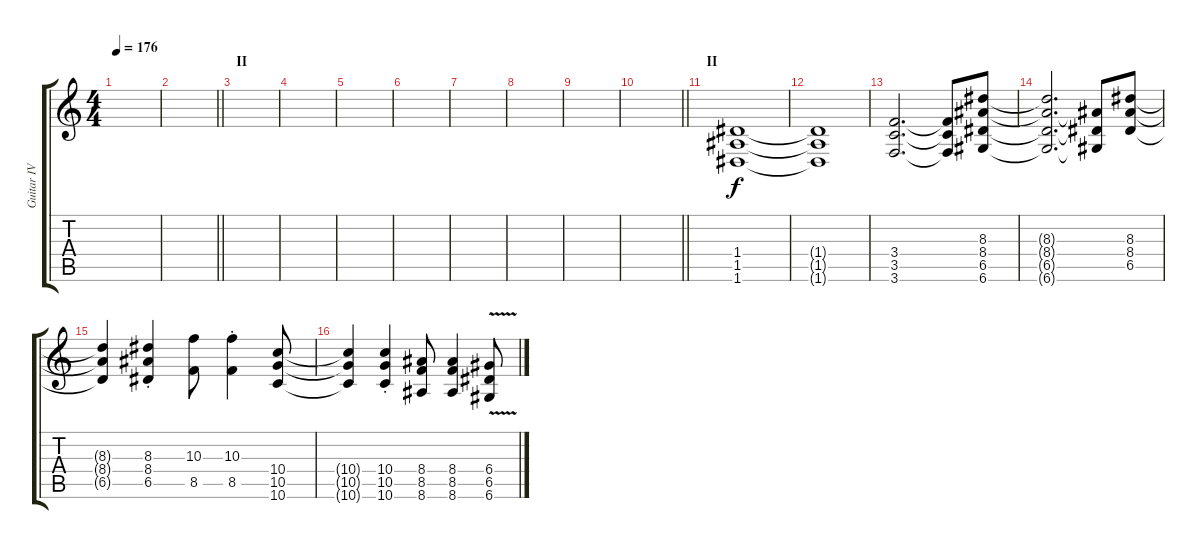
\track ("Guitar IV Volume Lower" "Guitar IV ") {instrument distortionguitar}
\staff {score tabs}
\tuning (E4 B3 G3 D3 A2 D2) {hide}
\ts (4 4)
\tempo 176
\clef g2
\ks c
|
\barLineRight lightlight
|
\section ("" "II")
|
|
|
|
|
|
|
\barLineRight lightlight
|
\section ("" "II")
(1.4 1.5 1.6).1 |
(1.4{t} 1.5{t} 1.6{t}).1 |
(3.4 3.5 3.6).2{d} (3.4{t} 3.5{t} 3.6{t}).8 (8.3 8.4 6.5 6.6).8 |
(8.3{t} 8.4{t} 6.5{t} 6.6{t}).2{d} (8.4{t} 6.5{t} 6.6{t}).8 (8.3 8.4 6.5).8 |
(8.3{t} 8.4{t} 6.5{t}).4 (8.3{st} 8.4{st} 6.5{st}).4 (10.3 8.5).8 (10.3 8.5{st}).4 (10.4 10.5 10.6).8 |
(10.4{t} 10.5{t} 10.6{t}).4 (10.4{st} 10.5{st} 10.6{st}).4 (8.4 8.5 8.6).8 (8.4 8.5 8.6).4 (6.4{v} 6.5 6.6).8
